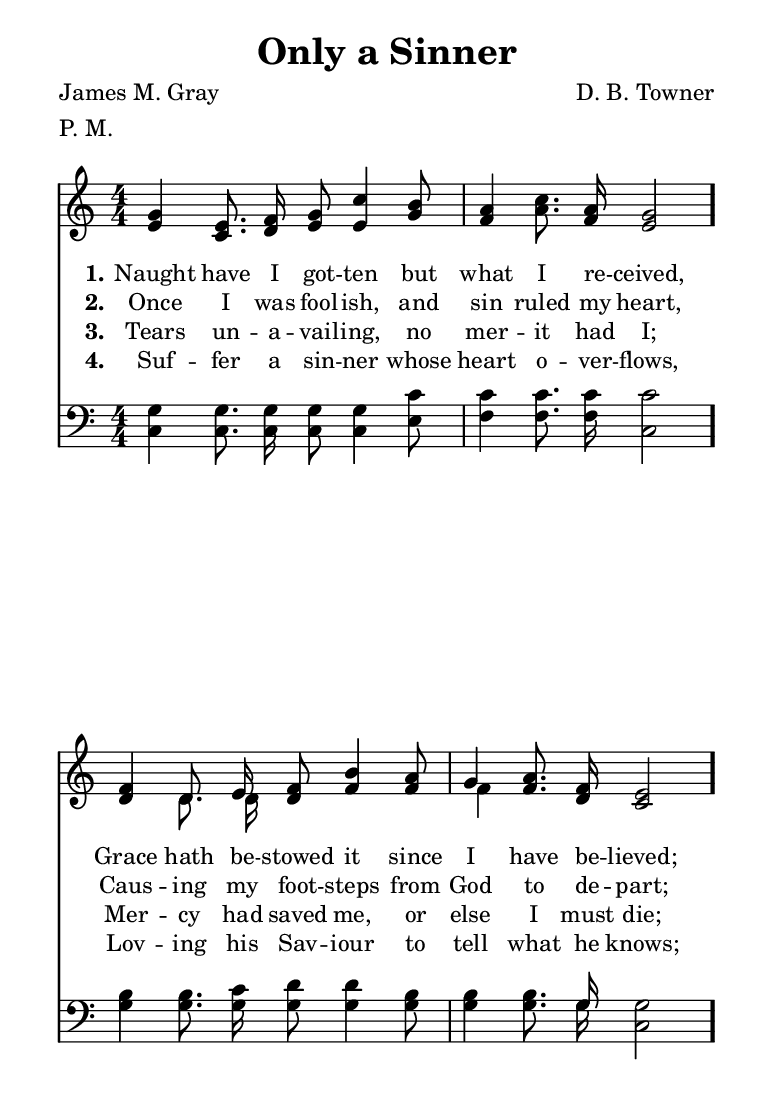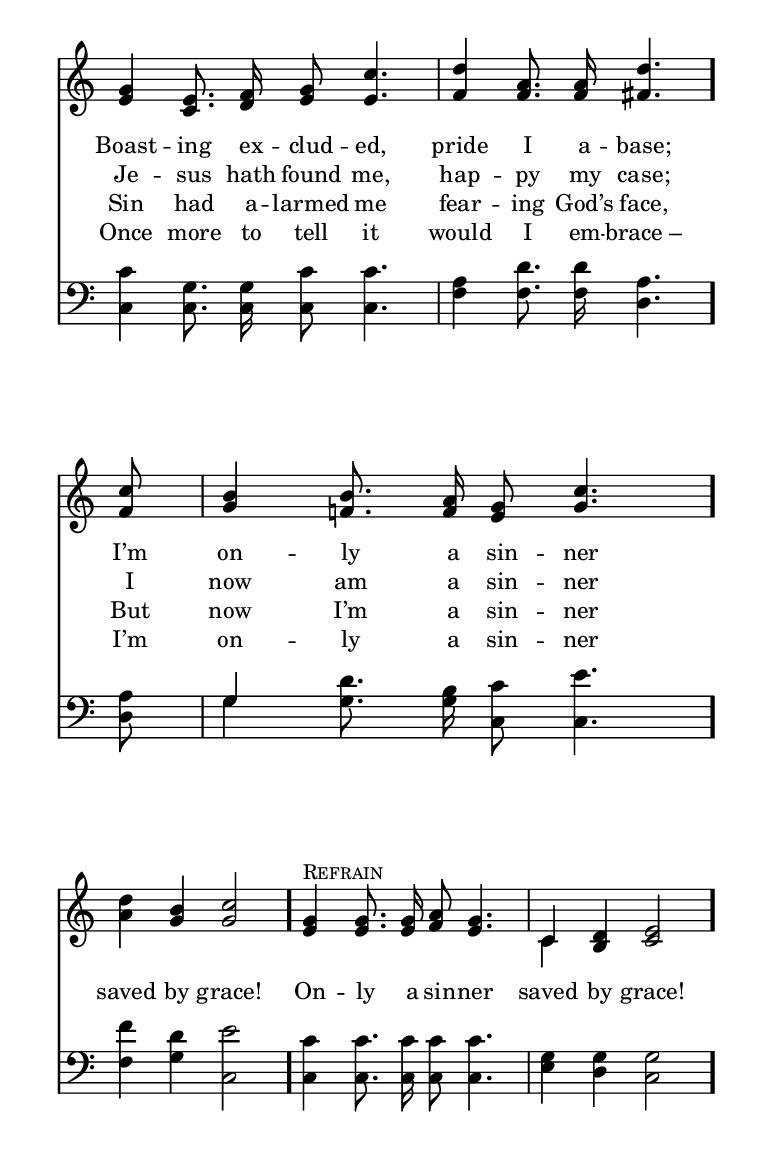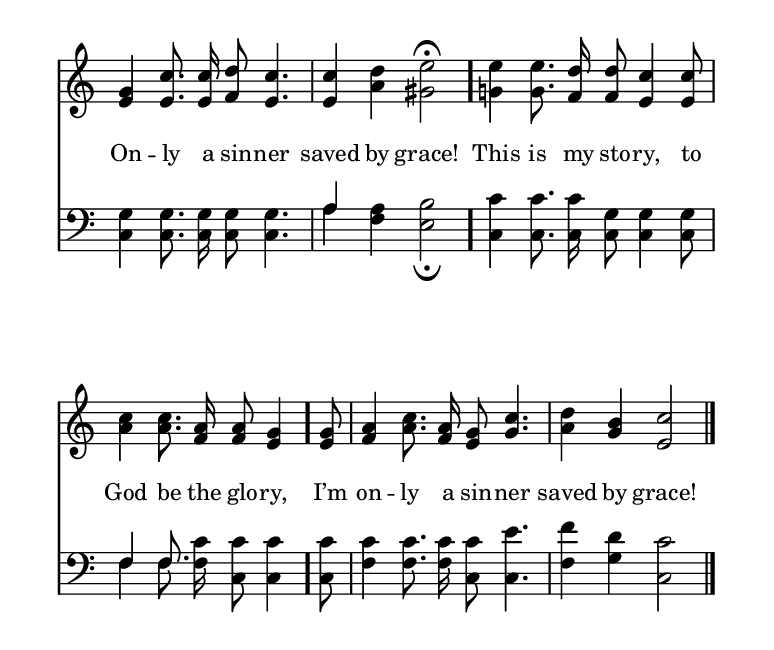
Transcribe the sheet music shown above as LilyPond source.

\include "common/global.ily"
\paper {
  \include "common/paper.ily"
}

\header{
  %gospel
  hymnnumber = "112"
  title = "Only a Sinner"
  tunename = ""
  meter = "P. M."
  poet = "James M. Gray"
  composer = "D. B. Towner" % Daniel B. Towner
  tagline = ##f
}

% for fermata in MIDI
ta = { \tempo 4=80 }
tb = { \tempo 4=40 }

patternAA = { \ta c4 c8. c16 c8 c4 c8 | c4 c8. c16 c2 }
patternAB = { \ta c4 c8. c16 c8 c4 c8 | c4 c8. c16 c8 c4 }

patternBA = { \ta c4 c8. c16 c8 c4. | c4 c8. c16 c4. }

patternCA = { \ta c8 | c4 c8. c16 c8 c4. | c4 c4 c2 }

patternDA = { \ta c4 c8. c16 c8 c4. | c4 c4 c2 }

global = {
  \include "common/overrides.ily"
  \override Staff.TimeSignature.style = #'numbered
  \time 4/4
  \override Score.MetronomeMark.transparent = ##t % hide all fermata changes too
  \ta
  \key c \major
  \autoBeamOff
}

notesSoprano = {
\global
\relative c'' {

  \changePitch \patternAA { g e f g c b | a c a g }
  \changePitch \patternAA { f d e f b a | g a f e }
  \changePitch \patternBA { g e f g c | d a a d }
  \changePitch \patternCA { c | b b a g c | d b c }

  << s^\markup { \small \caps "Refrain" }
  \changePitch \patternDA { g g g a g | c, d e } >>
  \changePitch \patternDA { g c c d c | c d \tb e \fermata \ta }
  \changePitch \patternAB { e e d d c c | c c a a g }
  \changePitch \patternCA { g | a c a g c | d b c }

  \bar "|."

}
}

notesAlto = {
\global
\relative e' {

  \changePitch \patternAA { e c d e e g | f a f e }
  \changePitch \patternAA { d d d d f f | f f d c }
  \changePitch \patternBA { e c d e e | f f f fis }
  \changePitch \patternCA { fis | g f! f e g | a g g }

  \changePitch \patternDA { e e e f e | c b c }
  \changePitch \patternDA { e e e f e | e a gis }
  \changePitch \patternAB { g! g f f e e | a a f f e }
  \changePitch \patternCA { e | f a f e g | a g e }

}
}

notesTenor = {
\global
\relative a {

  \changePitch \patternAA { g g g g g c | c c c c }
  \changePitch \patternAA { b b c d d b | b b g g }
  \changePitch \patternBA { c g g c c | a d d a }
  \changePitch \patternCA { a | g d' b c e | f d e }

  \changePitch \patternDA { c c c c c | g g g }
  \changePitch \patternDA { g g g g g | a a b }
  \changePitch \patternAB { c c c g g g | f f c' c c }
  \changePitch \patternCA { c | c c c c e | f d c }

}
}

notesBass = {
\global
\relative f {

  \changePitch \patternAA { c c c c c e | f f f c }
  \changePitch \patternAA { g' g g g g g | g g g c, }
  \changePitch \patternBA { c c c c c | f f f d }
  \changePitch \patternCA { d | g g g c, c | f g c, }

  \changePitch \patternDA { c c c c c | e d c }
  \changePitch \patternDA { c c c c c | a' f e_\fermata }
  \changePitch \patternAB { c c c c c c | f f f c c }
  \changePitch \patternCA { c | f f f c c | f g c, }

}
}

Refrain = \lyricmode {

On -- ly a sin -- ner saved by grace! \bar "."
On -- ly a sin -- ner saved by grace! \bar "."
This is my sto -- ry, to God be the glo -- ry, \bar "."
I’m on -- ly a sin -- ner saved by grace! \bar "."

}

wordsA = \lyricmode {
\set stanza = "1."

Naught have I got -- ten but what I re -- ceived, \bar "."
Grace hath be -- stowed it since I have be -- lieved; \bar "."
Boast -- ing ex -- clud -- ed, pride I a -- base; \bar "."
% explicit break is desired in eogsized and letter
I’m on -- ly a sin -- ner \break \bar "." %LYRICS saved by grace!

}

wordsB = \lyricmode {
\set stanza = "2."

Once I was fool -- ish, and sin ruled my heart,
Caus -- ing my foot -- steps from God to de -- part;
Je -- sus hath found me, hap -- py my case;
I now am a sin -- ner saved by grace! \bar "."

\Refrain

}

wordsC = \lyricmode {
\set stanza = "3."

Tears un -- a -- vail -- ing, no mer -- it had I;
Mer -- cy had saved me, or else I must die;
Sin had a -- larmed me fear -- ing God’s face,
But now I’m a sin -- ner %LYRICS saved by grace!

}

wordsD = \lyricmode {
\set stanza = "4."

Suf -- fer a sin -- ner whose heart o -- ver -- flows,
Lov -- ing his Sav -- iour to tell what he knows;
Once more to tell it would I em -- brace_–
I’m on -- ly a sin -- ner %LYRICS saved by grace!

}

\score {
  \context ChoirStaff <<
    \context Staff = upper <<
      \set Staff.autoBeaming = ##f
      \set ChoirStaff.systemStartDelimiter = #'SystemStartBar
      \set ChoirStaff.printPartCombineTexts = ##f
      \partcombine #'(2 . 11) \notesSoprano \notesAlto
      \context NullVoice = sopranos { \voiceOne << \notesSoprano >> }
      \context Lyrics = one   \lyricsto sopranos \wordsA
      \context Lyrics = two   \lyricsto sopranos \wordsB
      \context Lyrics = three \lyricsto sopranos \wordsC
      \context Lyrics = four  \lyricsto sopranos \wordsD
    >>
    \context Staff = men <<
      \set Staff.autoBeaming = ##f
      \clef bass
      \set ChoirStaff.printPartCombineTexts = ##f
      \partcombine #'(2 . 11) \notesTenor \notesBass
    >>
  >>
  \layout {
    \include "common/layout.ily"
  }
  #(cond ((ly:get-option 'eog-midi-permitted) #{ \midi{
    \include "common/midi.ily"
  } #}))
}

\version "2.19.49"  % necessary for upgrading to future LilyPond versions.

% vi:set et ts=2 sw=2 ai nocindent syntax=lilypond:
